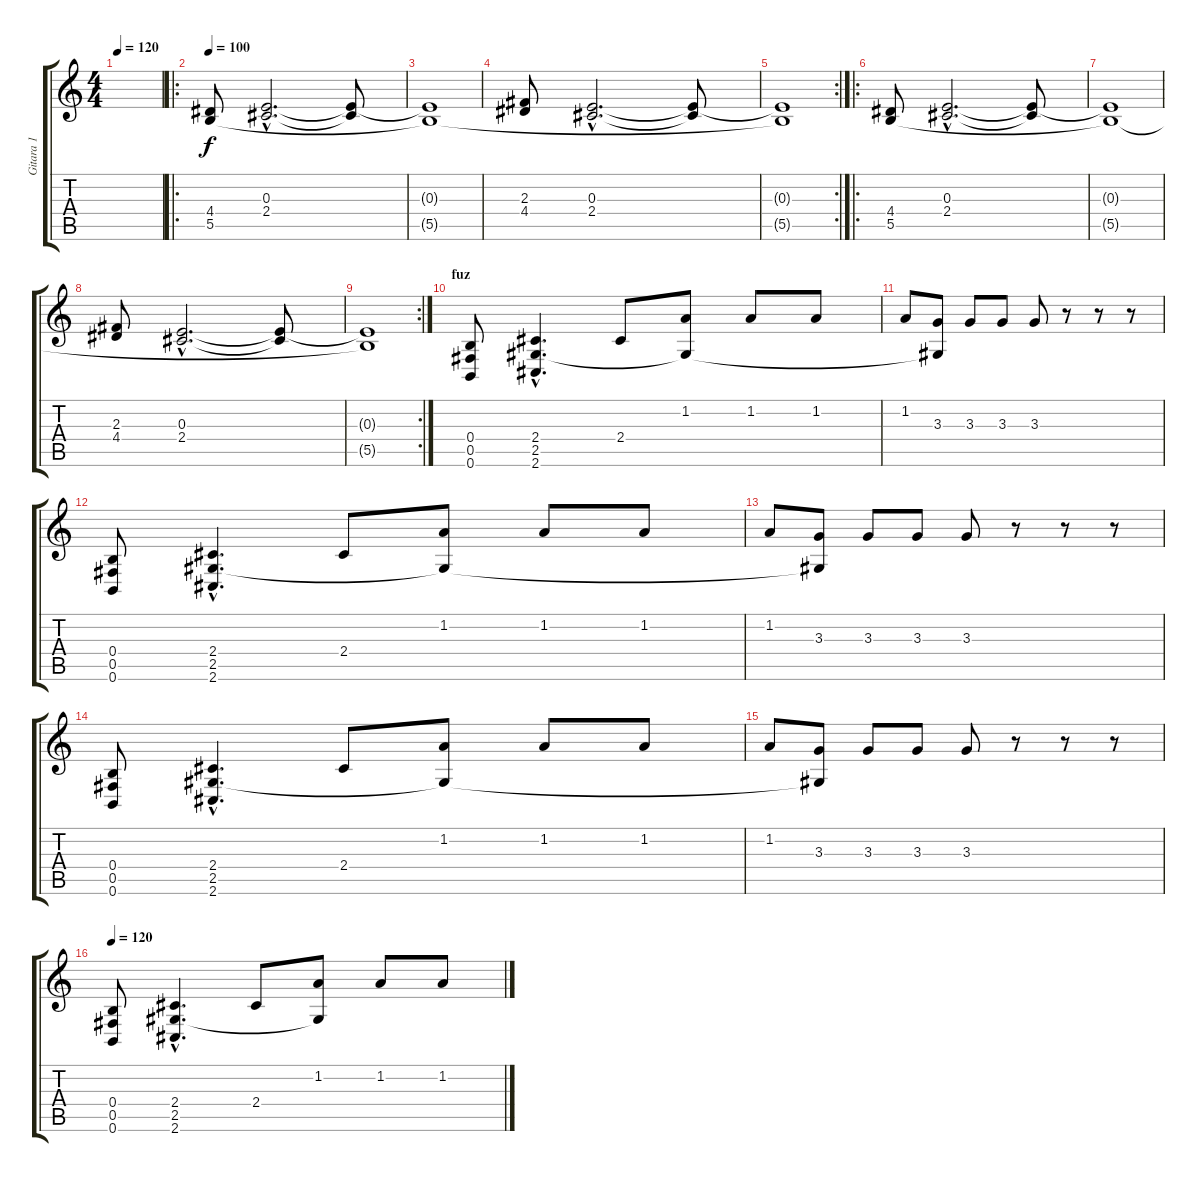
\track ("Gitara 1" "Gitara 1") {instrument overdrivenguitar}
\staff {score tabs}
\tuning (Db4 Ab3 E3 B2 Gb2 B1) {hide}
\ts (4 4)
\tempo 120
\clef g2
\ks c
|
\ro
\tempo 100
(4.4 5.5).8{instrument electricguitarjazz} (0.3{hac} 2.4{hac}).2{d} (0.3{t} 2.4{t}).8 |
(0.3{t} 5.5{t}).1 |
(2.3 4.4).8 (0.3{hac} 2.4{hac}).2{d} (0.3{t} 2.4{t}).8 |
\rc 2
(0.3{t} 5.5{t}).1 |
\ro
(4.4 5.5).8 (0.3{hac} 2.4{hac}).2{d} (0.3{t} 2.4{t}).8 |
(0.3{t} 5.5{t}).1 |
(2.3 4.4).8 (0.3{hac} 2.4{hac}).2{d} (0.3{t} 2.4{t}).8 |
\rc 2
(0.3{t} 5.5{t}).1 |
\section ("" "fuz")
(0.4 0.5 0.6).8{instrument overdrivenguitar} (2.4{hac} 2.5{hac} 2.6{hac}).4{d} 2.4.8 (1.2 2.5{t}).8 1.2.8 1.2.8 |
1.2.8 (3.3 2.5{t}).8 3.3.8 3.3.8 3.3.8 r.8 r.8 r.8 |
(0.4 0.5 0.6).8{instrument overdrivenguitar} (2.4{hac} 2.5{hac} 2.6{hac}).4{d} 2.4.8 (1.2 2.5{t}).8 1.2.8 1.2.8 |
1.2.8 (3.3 2.5{t}).8 3.3.8 3.3.8 3.3.8 r.8 r.8 r.8 |
(0.4 0.5 0.6).8{instrument overdrivenguitar} (2.4{hac} 2.5{hac} 2.6{hac}).4{d} 2.4.8 (1.2 2.5{t}).8 1.2.8 1.2.8 |
1.2.8 (3.3 2.5{t}).8 3.3.8 3.3.8 3.3.8 r.8 r.8 r.8 |
\tempo 120
(0.4 0.5 0.6).8{instrument overdrivenguitar} (2.4{hac} 2.5{hac} 2.6{hac}).4{d} 2.4.8 (1.2 2.5{t}).8 1.2.8 1.2.8
